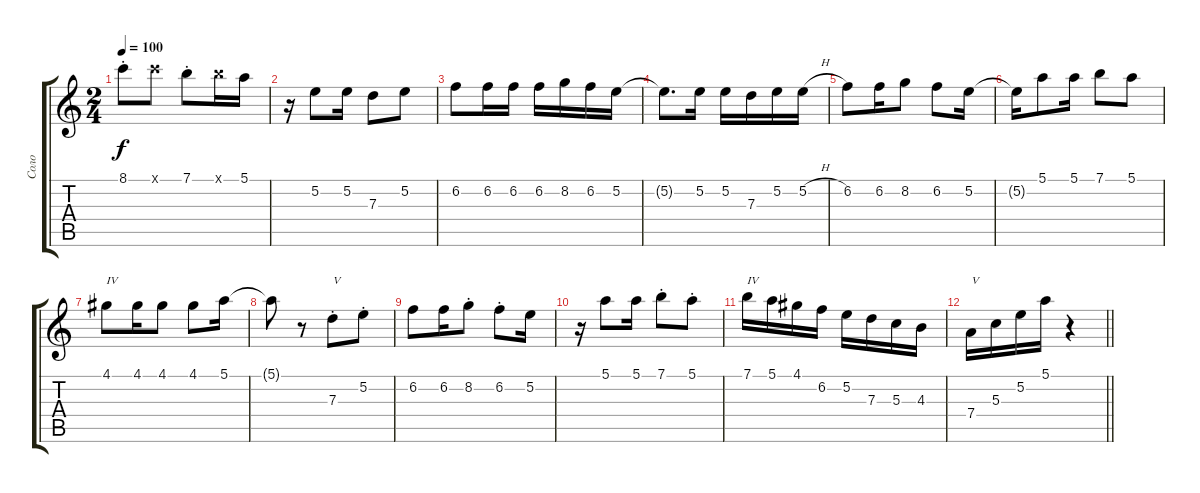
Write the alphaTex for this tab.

\track ("Соло" "Соло") {instrument acousticguitarsteel}
\staff {score tabs}
\tuning (E4 B3 G3 D3 A2 E2) {hide}
\ts (2 4)
\tempo 100
\clef g2
\ks c
8.1{st}.8{dy f} 8.1{x}.8 7.1{st}.8 7.1{x}.16 5.1.16 |
r.16 5.2.8 5.2.16 7.3.8 5.2.8 |
6.2.8 6.2.16 6.2.16 6.2.16 8.2.16 6.2.16 5.2.16 |
5.2{t}.8{d} 5.2.16 5.2.16 7.3.16 5.2.16 5.2{h}.16 |
6.2.8 6.2.16 8.2.8 6.2.8 5.2.16 |
5.2{t}.16 5.1.8 5.1.16 7.1.8 5.1.8 |
4.1.8{txt "IV"} 4.1.16 4.1.8 4.1.8 5.1.16 |
5.1{t}.8 r.8 7.3{st}.8{txt "V"} 5.2{st}.8 |
6.2.8 6.2.16 8.2{st}.8 6.2{st}.8 5.2.16 |
r.16 5.1.8 5.1.16 7.1{st}.8 5.1{st}.8 |
7.1.16{txt "IV"} 5.1.16 4.1.16 6.2.16 5.2.16 7.3.16 5.3.16 4.3.16 |
\barLineRight lightlight
7.4.16{txt "V"} 5.3.16 5.2.16 5.1.16 r.4
